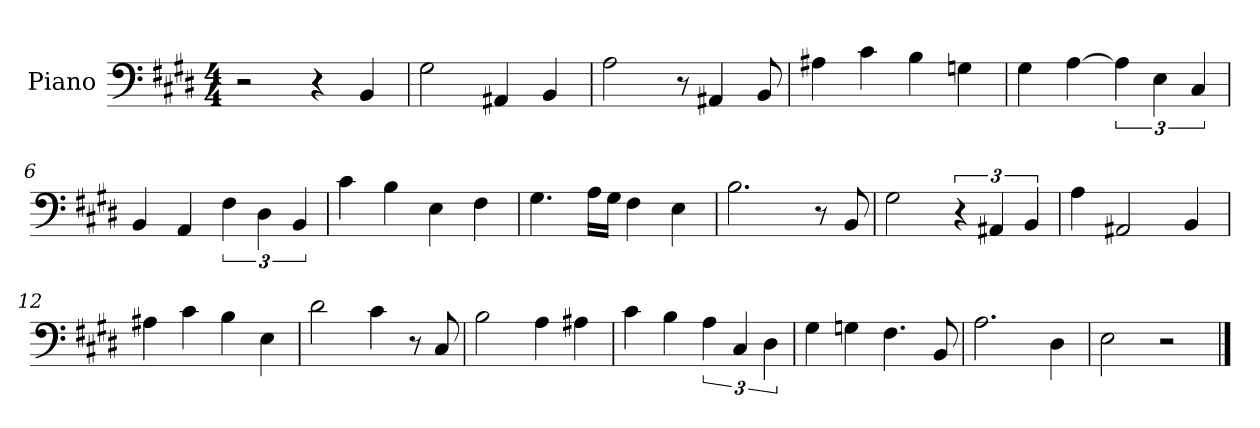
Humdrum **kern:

**kern
*part1
*staff1
*I"Piano
*I'Pno.
*clefF4
*k[f#c#g#d#]
*M4/4
*MM120
=1
2r
4r
4BB/
=2
2G#\
4AA#X/
4BB/
=3
2A\
8r
4AA#X/
8BB/
=4
4A#X\
4c#\
4B\
4Gn\
=5
4G#\
[4A\
6A\]
6E\
6C#/
=6
4BB/
4AA/
6F#\
6D#\
6BB/
=7
4c#\
4B\
4E\
4F#\
=8
4.G#\
16A\LL
16G#\JJ
4F#\
4E\
!!LO:LB:g=z
=9
2.B\
8r
8BB/
=10
2G#\
6r
6AA#X/
6BB/
=11
4A\
2AA#X/
4BB/
=12
4A#X\
4c#\
4B\
4E\
=13
2d#\
4c#\
8r
8C#/
=14
2B\
4A\
4A#X\
=15
4c#\
4B\
6A\
6C#/
6D#\
=16
4G#\
4Gn\
4.F#\
8BB/
=17
2.A\
4D#\
!!LO:LB:g=z
=18
2E\
2r
==
*-
